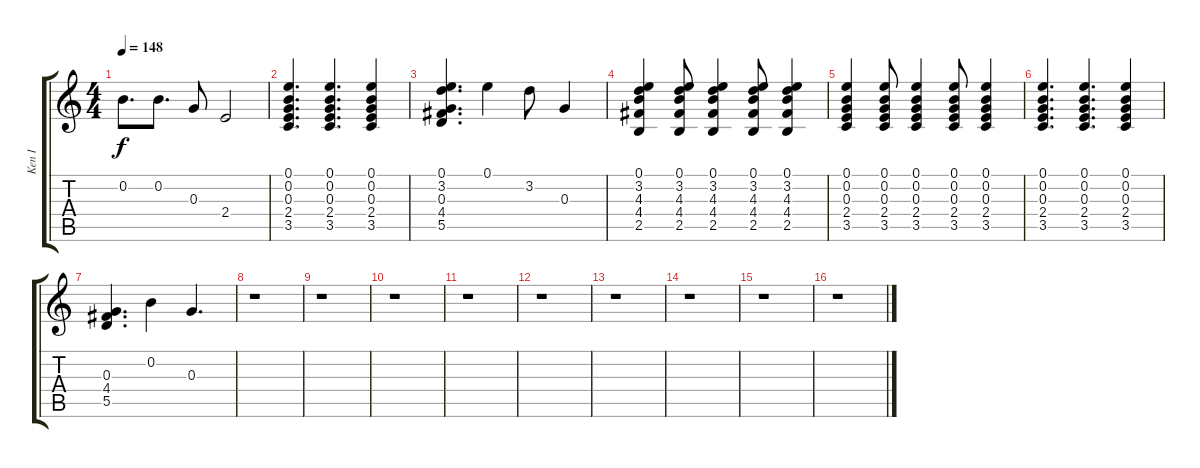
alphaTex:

\track ("Ken I" "Ken I") {instrument distortionguitar}
\staff {score tabs}
\tuning (E4 B3 G3 D3 A2 E2) {hide}
\ts (4 4)
\tempo 148
\clef g2
\ks c
0.2.8{d dy f} 0.2.8{d} 0.3.8 2.4.2 |
(0.1 0.2 0.3 2.4 3.5).4{d} (0.1 0.2 0.3 2.4 3.5).4{d} (0.1 0.2 0.3 2.4 3.5).4 |
(0.1 3.2 0.3 4.4 5.5).4{d} 0.1.4 3.2.8 0.3.4 |
(0.1 3.2 4.3 4.4 2.5).4 (0.1 3.2 4.3 4.4 2.5).8 (0.1 3.2 4.3 4.4 2.5).4 (0.1 3.2 4.3 4.4 2.5).8 (0.1 3.2 4.3 4.4 2.5).4 |
(0.1 0.2 0.3 2.4 3.5).4 (0.1 0.2 0.3 2.4 3.5).8 (0.1 0.2 0.3 2.4 3.5).4 (0.1 0.2 0.3 2.4 3.5).8 (0.1 0.2 0.3 2.4 3.5).4 |
(0.1 0.2 0.3 2.4 3.5).4{d} (0.1 0.2 0.3 2.4 3.5).4{d} (0.1 0.2 0.3 2.4 3.5).4 |
(0.3 4.4 5.5).4{d} 0.2.4 0.3.4{d} |
r.1 |
r.1 |
r.1 |
r.1 |
r.1 |
r.1 |
r.1 |
r.1 |
r.1
